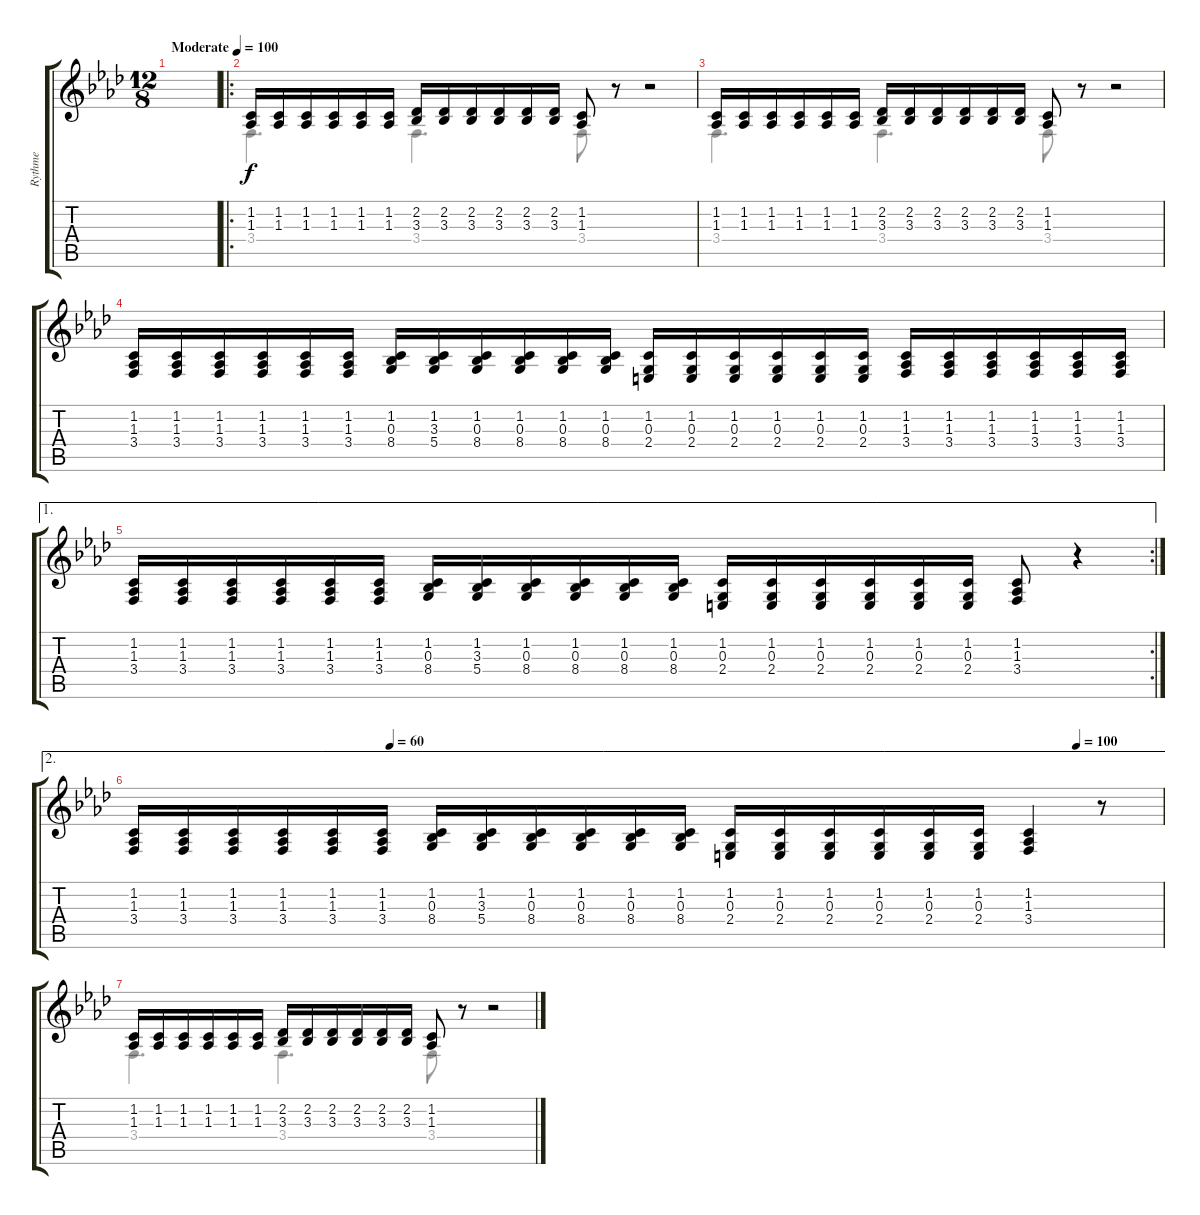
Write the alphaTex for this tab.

\track ("Rythme" "Rythme") {instrument fx1rain}
\staff {score tabs}
\tuning (E4 B3 G3 D3 A2 E2) {hide}
\voice
\ts (12 8)
\tempo (100 "Moderate")
\clef g2
\ks fminor
|
\ro
(1.2 1.3).16 (1.2 1.3).16 (1.2 1.3).16 (1.2 1.3).16 (1.2 1.3).16 (1.2 1.3).16 (2.2 3.3).16 (2.2 3.3).16 (2.2 3.3).16 (2.2 3.3).16 (2.2 3.3).16 (2.2 3.3).16 (1.2 1.3).8 r.8 r.2 |
(1.2 1.3).16 (1.2 1.3).16 (1.2 1.3).16 (1.2 1.3).16 (1.2 1.3).16 (1.2 1.3).16 (2.2 3.3).16 (2.2 3.3).16 (2.2 3.3).16 (2.2 3.3).16 (2.2 3.3).16 (2.2 3.3).16 (1.2 1.3).8 r.8 r.2 |
(1.2 1.3 3.4).16 (1.2 1.3 3.4).16 (1.2 1.3 3.4).16 (1.2 1.3 3.4).16 (1.2 1.3 3.4).16 (1.2 1.3 3.4).16 (1.2 0.3 8.4).16{beam Up} (1.2 3.3 5.4).16{beam Up} (1.2 0.3 8.4).16{beam Up} (1.2 0.3 8.4).16{beam Up} (1.2 0.3 8.4).16{beam Up} (1.2 0.3 8.4).16{beam Up} (1.2 0.3 2.4).16 (1.2 0.3 2.4).16 (1.2 0.3 2.4).16 (1.2 0.3 2.4).16 (1.2 0.3 2.4).16 (1.2 0.3 2.4).16 (1.2 1.3 3.4).16 (1.2 1.3 3.4).16 (1.2 1.3 3.4).16 (1.2 1.3 3.4).16 (1.2 1.3 3.4).16 (1.2 1.3 3.4).16 |
\ae 1
\rc 2
(1.2 1.3 3.4).16 (1.2 1.3 3.4).16 (1.2 1.3 3.4).16 (1.2 1.3 3.4).16 (1.2 1.3 3.4).16 (1.2 1.3 3.4).16 (1.2 0.3 8.4).16{beam Up} (1.2 3.3 5.4).16{beam Up} (1.2 0.3 8.4).16{beam Up} (1.2 0.3 8.4).16{beam Up} (1.2 0.3 8.4).16{beam Up} (1.2 0.3 8.4).16{beam Up} (1.2 0.3 2.4).16 (1.2 0.3 2.4).16 (1.2 0.3 2.4).16 (1.2 0.3 2.4).16 (1.2 0.3 2.4).16 (1.2 0.3 2.4).16 (1.2 1.3 3.4).8 r.4 |
\ae 2
\tempo (60 0.25)
\tempo (100 0.9166666666666666)
(1.2 1.3 3.4).16 (1.2 1.3 3.4).16 (1.2 1.3 3.4).16 (1.2 1.3 3.4).16 (1.2 1.3 3.4).16 (1.2 1.3 3.4).16 (1.2 0.3 8.4).16{volume 15 beam Up} (1.2 3.3 5.4).16{beam Up} (1.2 0.3 8.4).16{beam Up} (1.2 0.3 8.4).16{beam Up} (1.2 0.3 8.4).16{beam Up} (1.2 0.3 8.4).16{beam Up} (1.2 0.3 2.4).16 (1.2 0.3 2.4).16 (1.2 0.3 2.4).16 (1.2 0.3 2.4).16 (1.2 0.3 2.4).16 (1.2 0.3 2.4).16 (1.2 1.3 3.4).4 r.8{volume 13} |
(1.2 1.3).16 (1.2 1.3).16 (1.2 1.3).16 (1.2 1.3).16 (1.2 1.3).16 (1.2 1.3).16 (2.2 3.3).16 (2.2 3.3).16 (2.2 3.3).16 (2.2 3.3).16 (2.2 3.3).16 (2.2 3.3).16 (1.2 1.3).8 r.8 r.2
\voice
\clef g2
\ottava regular
\simile none
\ks fminor
|
3.4.4{d} 3.4.4{d} 3.4.8 r.8 r.2 |
3.4.4{d} 3.4.4{d} 3.4.8 r.8 r.2 |
|
|
|
3.4.4{d} 3.4.4{d} 3.4.8 r.8 r.2
